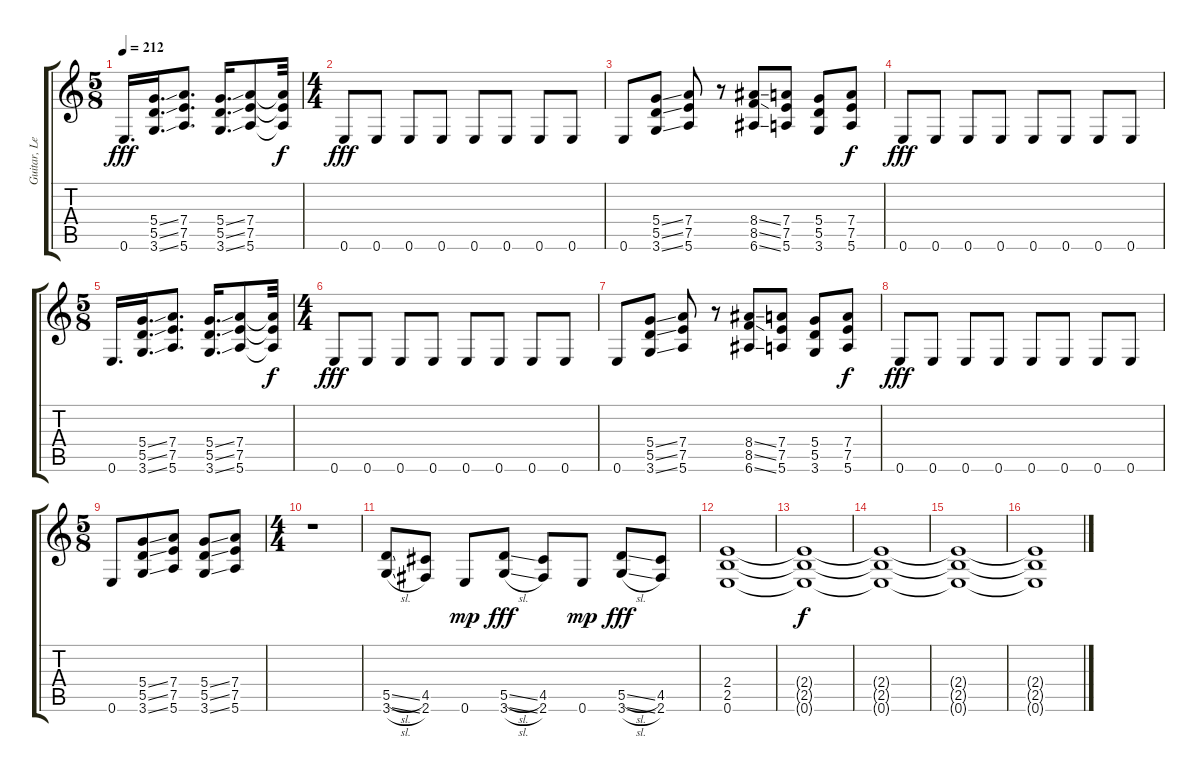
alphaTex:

\track ("Guitar, Lead (Hammet)" "Guitar, Le") {instrument distortionguitar}
\staff {score tabs}
\tuning (E4 B3 G3 D3 A2 E2) {hide}
\ts (5 8)
\tempo 212
\clef g2
\ks c
0.6.16{d dy fff} (5.4{ss} 5.5{ss} 3.6{ss}).16{d} (7.4 7.5 5.6).8{d} (5.4{ss} 5.5{ss} 3.6{ss}).16{d} (7.4 7.5 5.6).8 (7.4{t} 7.5{t} 5.6{t}).32{dy f} |
\ts (4 4)
0.6.8{dy fff} 0.6.8 0.6.8 0.6.8 0.6.8 0.6.8 0.6.8 0.6.8 |
0.6.8 (5.4{ss} 5.5{ss} 3.6{ss}).8 (7.4 7.5 5.6).8 r.8 (8.4{ss} 8.5{ss} 6.6{ss}).8 (7.4 7.5 5.6).8 (5.4 5.5 3.6).8 (7.4 7.5 5.6).8{dy f} |
0.6.8{dy fff} 0.6.8 0.6.8 0.6.8 0.6.8 0.6.8 0.6.8 0.6.8 |
\ts (5 8)
0.6.16{d} (5.4{ss} 5.5{ss} 3.6{ss}).16{d} (7.4 7.5 5.6).8{d} (5.4{ss} 5.5{ss} 3.6{ss}).16{d} (7.4 7.5 5.6).8 (7.4{t} 7.5{t} 5.6{t}).32{dy f} |
\ts (4 4)
0.6.8{dy fff} 0.6.8 0.6.8 0.6.8 0.6.8 0.6.8 0.6.8 0.6.8 |
0.6.8 (5.4{ss} 5.5{ss} 3.6{ss}).8 (7.4 7.5 5.6).8 r.8 (8.4{ss} 8.5{ss} 6.6{ss}).8 (7.4 7.5 5.6).8 (5.4 5.5 3.6).8 (7.4 7.5 5.6).8{dy f} |
0.6.8{dy fff} 0.6.8 0.6.8 0.6.8 0.6.8 0.6.8 0.6.8 0.6.8 |
\ts (5 8)
0.6.8 (5.4{ss} 5.5{ss} 3.6{ss}).8 (7.4 7.5 5.6).8 (5.4{ss} 5.5{ss} 3.6{ss}).8 (7.4 7.5 5.6).8 |
\ts (4 4)
r.1 |
(5.5{sl} 3.6{sl}).8 (4.5 2.6).8 0.6.8{dy mp} (5.5{sl} 3.6{sl}).8{dy fff} (4.5 2.6).8 0.6.8{dy mp} (5.5{sl} 3.6{sl}).8{dy fff} (4.5 2.6).8 |
(2.4 2.5 0.6).1{volume 9} |
(2.4{t} 2.5{t} 0.6{t}).1{dy f} |
(2.4{t} 2.5{t} 0.6{t}).1 |
(2.4{t} 2.5{t} 0.6{t}).1 |
(2.4{t} 2.5{t} 0.6{t}).1{volume 1}
